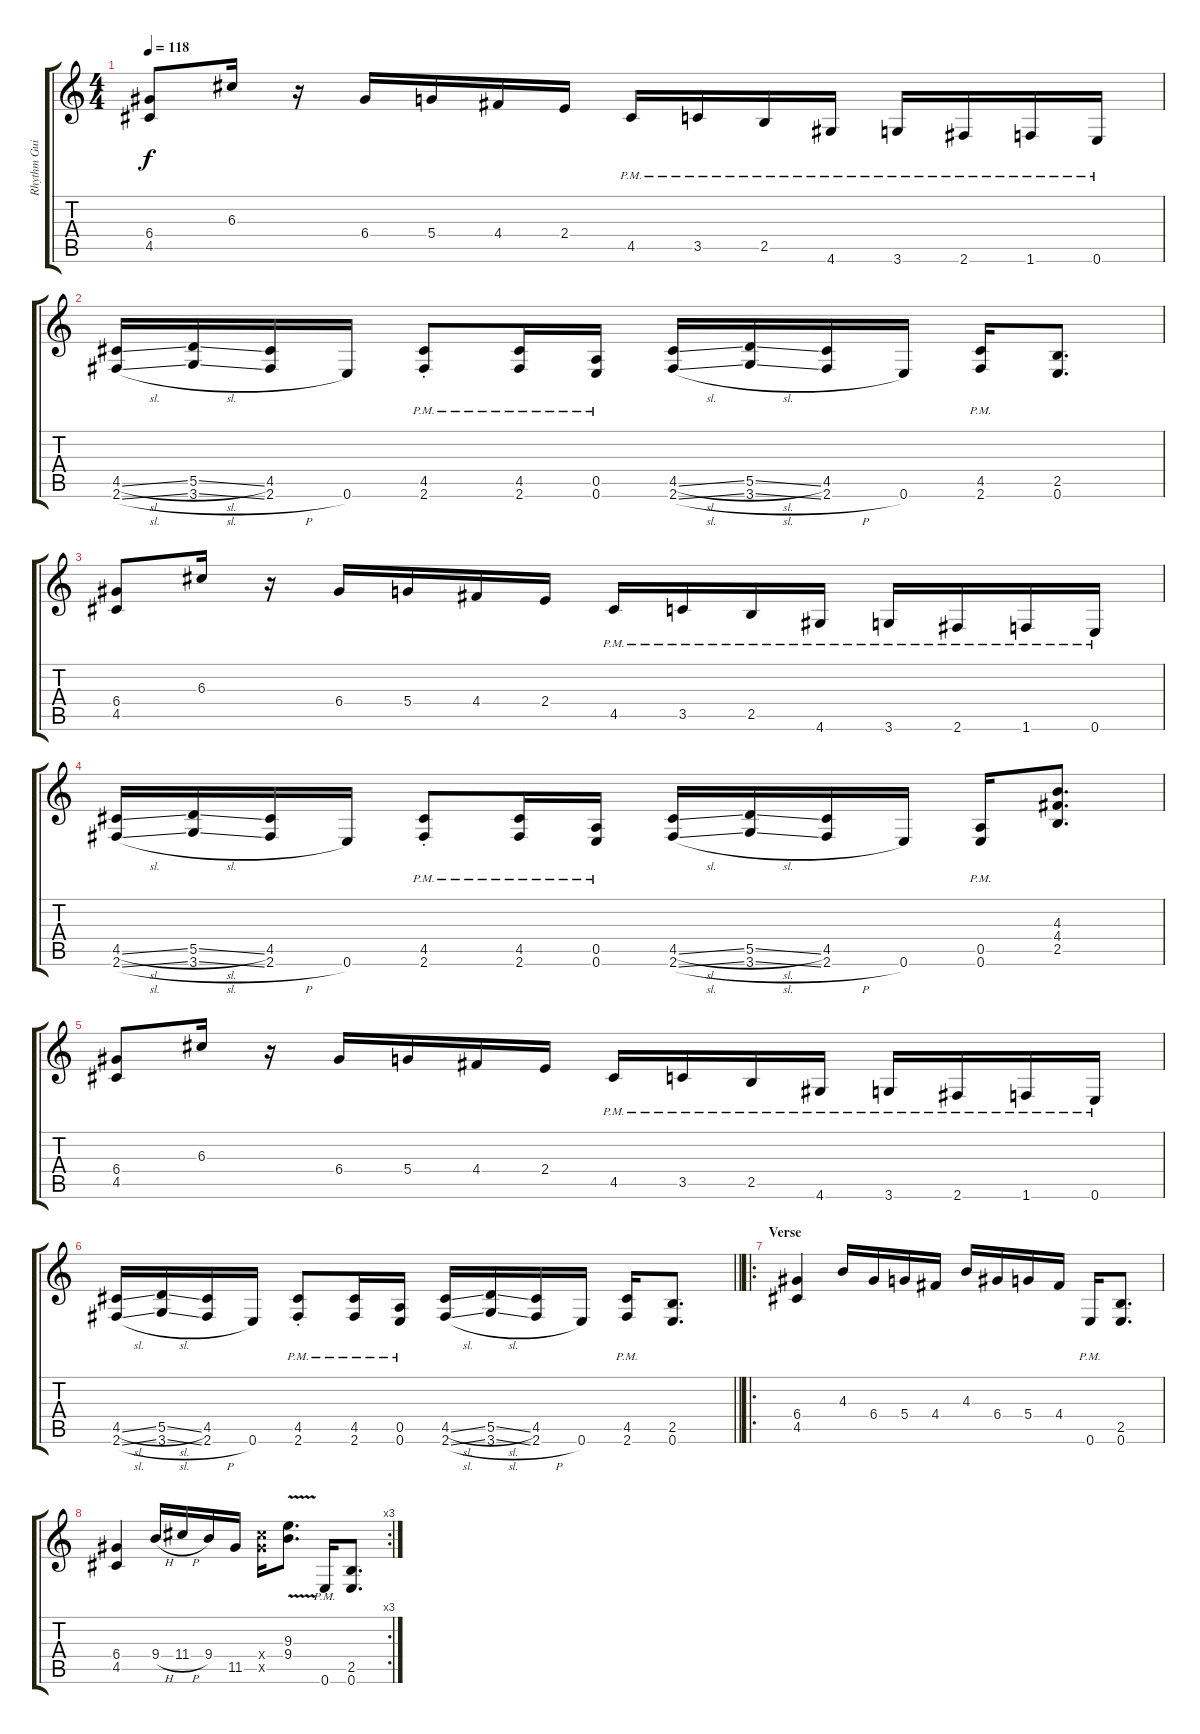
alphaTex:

\track ("Rhythm Guitar " "Rhythm Gui") {instrument distortionguitar}
\staff {score tabs}
\tuning (E4 B3 G3 D3 A2 E2) {hide}
\ts (4 4)
\tempo 118
\clef g2
\ks c
(6.4 4.5).8{dy f} 6.3.16 r.16 6.4.16 5.4.16 4.4.16 2.4.16 4.5{pm}.16 3.5{pm}.16 2.5{pm}.16 4.6{pm}.16 3.6{pm}.16 2.6{pm}.16 1.6{pm}.16 0.6{pm}.16 |
(4.5{sl} 2.6{sl}).16 (5.5{sl} 3.6{sl}).16 (4.5 2.6{h}).16 0.6.16 (4.5{pm st} 2.6{pm st}).8 (4.5{pm} 2.6{pm}).16 (0.5{pm} 0.6{pm}).16 (4.5{sl} 2.6{sl}).16 (5.5{sl} 3.6{sl}).16 (4.5 2.6{h}).16 0.6.16 (4.5{pm} 2.6{pm}).16 (2.5 0.6).8{d} |
(6.4 4.5).8 6.3.16 r.16 6.4.16 5.4.16 4.4.16 2.4.16 4.5{pm}.16 3.5{pm}.16 2.5{pm}.16 4.6{pm}.16 3.6{pm}.16 2.6{pm}.16 1.6{pm}.16 0.6{pm}.16 |
(4.5{sl} 2.6{sl}).16 (5.5{sl} 3.6{sl}).16 (4.5 2.6{h}).16 0.6.16 (4.5{pm st} 2.6{pm st}).8 (4.5{pm} 2.6{pm}).16 (0.5{pm} 0.6{pm}).16 (4.5{sl} 2.6{sl}).16 (5.5{sl} 3.6{sl}).16 (4.5 2.6{h}).16 0.6.16 (0.5{pm} 0.6{pm}).16 (4.3 4.4 2.5).8{d} |
(6.4 4.5).8 6.3.16 r.16 6.4.16 5.4.16 4.4.16 2.4.16 4.5{pm}.16 3.5{pm}.16 2.5{pm}.16 4.6{pm}.16 3.6{pm}.16 2.6{pm}.16 1.6{pm}.16 0.6{pm}.16 |
\barLineRight lightlight
(4.5{sl} 2.6{sl}).16 (5.5{sl} 3.6{sl}).16 (4.5 2.6{h}).16 0.6.16 (4.5{pm st} 2.6{pm st}).8 (4.5{pm} 2.6{pm}).16 (0.5{pm} 0.6{pm}).16 (4.5{sl} 2.6{sl}).16 (5.5{sl} 3.6{sl}).16 (4.5 2.6{h}).16 0.6.16 (4.5{pm} 2.6{pm}).16 (2.5 0.6).8{d} |
\ro
\section ("" "Verse")
(6.4 4.5).4 4.3.16 6.4.16 5.4.16 4.4.16 4.3.16 6.4.16 5.4.16 4.4.16 0.6{pm}.16 (2.5 0.6).8{d} |
\rc 3
(6.4 4.5).4 9.4{h}.16 11.4{h}.16 9.4.16 11.5.16 (11.4{x} 11.5{x}).16 (9.3{v} 9.4{v}).8{d} 0.6{pm}.16 (2.5 0.6).8{d}
